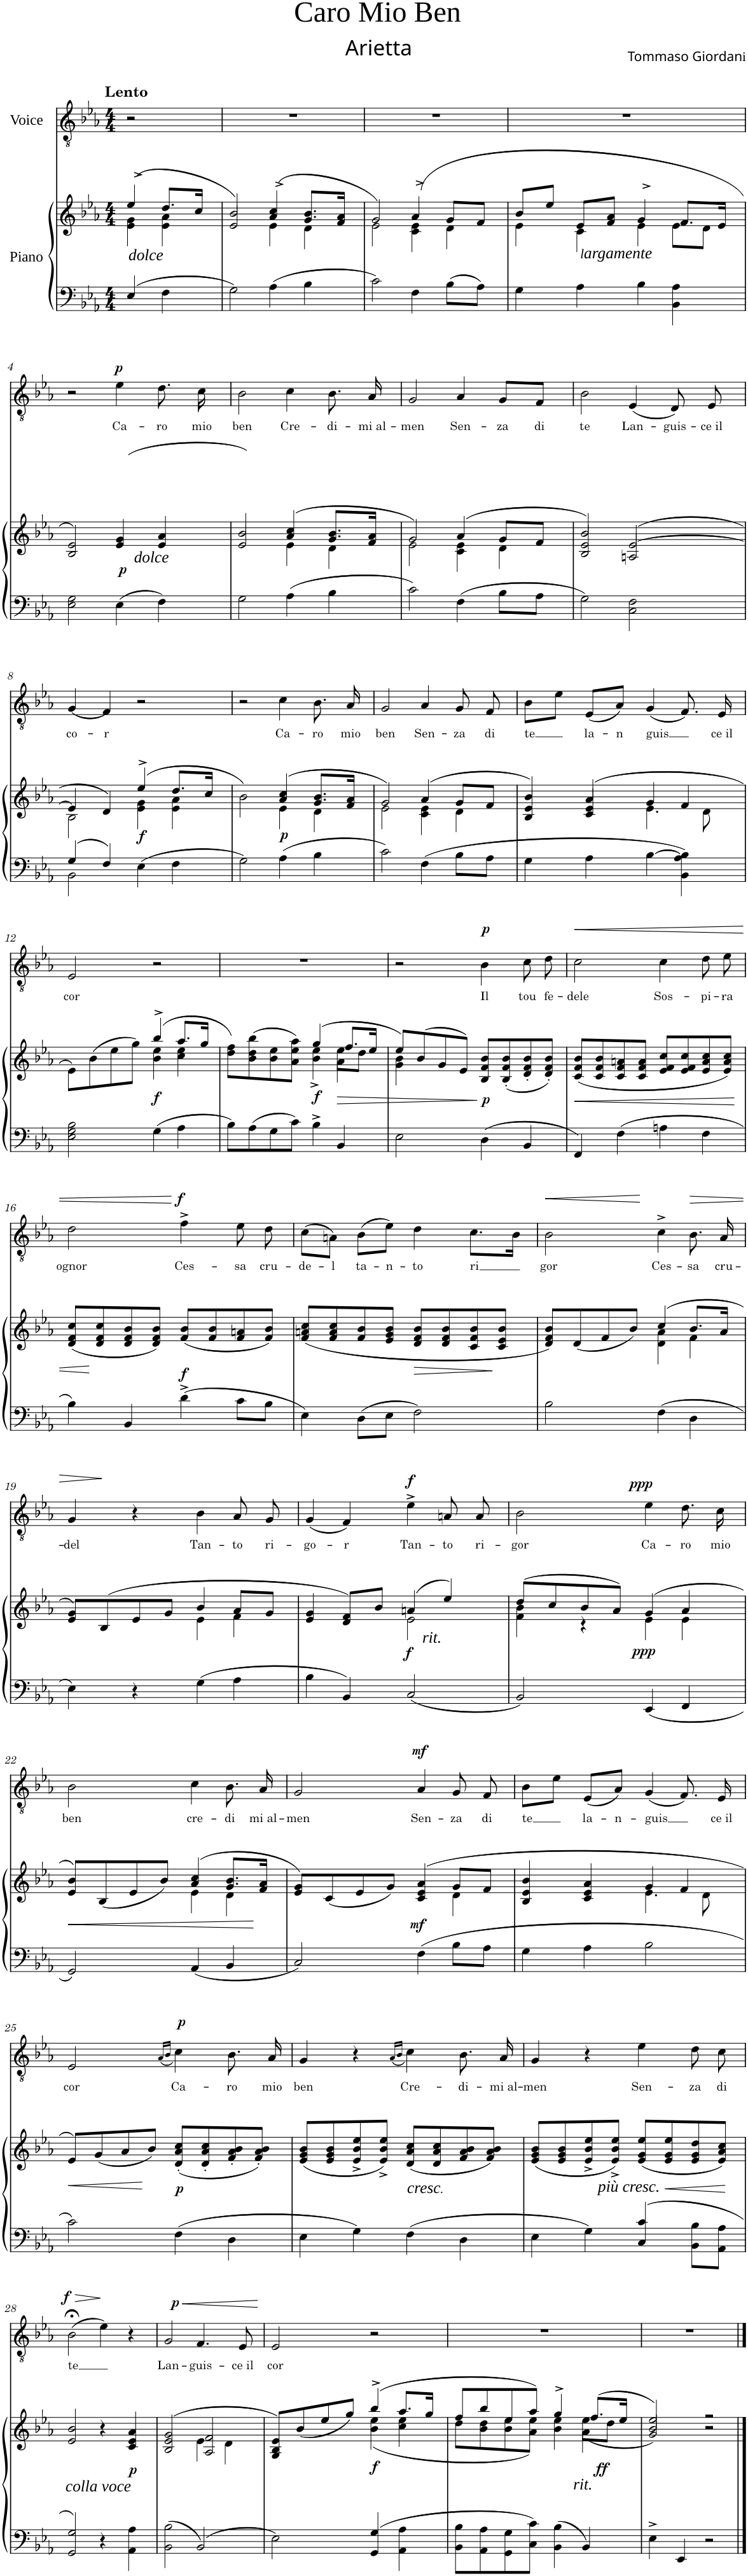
**kern	**kern	**dynam	**kern	**text	**dynam
*part2	*part2	*part2	*part1	*part1	*part1
*staff3	*staff2	*staff2/3	*staff1	*staff1	*staff1
*I"Piano	*	*	*I"Voice	*	*
*I'Pno	*	*	*	*	*
*clefF4	*clefG2	*	*clefGv2	*	*
*k[b-e-a-]	*k[b-e-a-]	*	*k[b-e-a-]	*	*
*M4/4	*M4/4	*	*M4/4	*	*
=	=	=	=	=	=
*	*^	*	*	*	*
!	!	!	!	!LO:TX:a:B:t=Lento	!	!
!	!LO:TX:b:i:t=dolce	!	!	!	!	!
4E-/	(4ee-/	4e-\ 4g\	.	2r	.	.
4F\	8.dd/L	4e-\ 4a-\	.	.	.	.
.	16cc/Jk	.	.	.	.	.
=1	=1	=1	=1	=1	=1	=1
2G\	2b-/)	2e-/	.	1r	.	.
4A-\	(4a-/ 4cc/	4e-\	.	.	.	.
4B-\	8.g/ 8.b-/L	4d\	.	.	.	.
.	16f/ 16a-/Jk	.	.	.	.	.
=2	=2	=2	=2	=2	=2	=2
2c\	2g/)	2e-\	.	1r	.	.
4F\	(4a-/	4c\ 4e-\	.	.	.	.
8B-\L	8g/L	4d\	.	.	.	.
8A-\J	8f/J	.	.	.	.	.
=3	=3	=3	=3	=3	=3	=3
4G\	8b-/L	4e-\	.	1r	.	.
.	8ee-/J	.	.	.	.	.
!LO:TX:a:i:t=l	!	!	!	!	!	!
!LO:TX:a:t=argamente	!	!	!	!	!	!
4A-\	8e-/L	4c\	.	.	.	.
.	8f/ 8a-/J	.	.	.	.	.
4B-\	4g/	4e-\	.	.	.	.
4BB-\ 4A-\	8.f/L	8e-\L	.	.	.	.
.	.	8d\J	.	.	.	.
.	16e-/Jk	.	.	.	.	.
*	*v	*v	*	*	*	*
!!LO:LB:g=z
=4	=4	=4	=4	=4	=4
2E-\ 2G\	2B-/ 2e-/)	.	2r	.	.
!LO:TX:a:i:t=dolce	!	!	!	!	!
!	!	!LO:DY:b	!	!LO:LY:b	!LO:DY:a
4E-\	(4e-/ 4g/	p	4e-\	Ca-	p
!	!	!	!	!LO:LY:b	!
4F\	4e-/ 4a-/	.	8.d\	-ro	.
!	!	!	!	!LO:LY:b	!
.	.	.	16c\	mio	.
=5	=5	=5	=5	=5	=5
*	*^	*	*	*	*
!	!	!	!	!	!LO:LY:b	!
2G\	2b-/)	2e-/	.	2B-\	ben	.
!	!	!	!	!	!LO:LY:b	!
4A-\	(4a-/ 4cc/	4e-\	.	4c\	Cre-	.
!	!	!	!	!	!LO:LY:b	!
4B-\	8.g/ 8.b-/L	4d\	.	8.B-\	-di-	.
!	!	!	!	!	!LO:LY:b	!
.	16f/ 16a-/Jk	.	.	16A-/	-mi al-	.
=6	=6	=6	=6	=6	=6	=6
!	!	!	!	!	!LO:LY:b	!
2c\	2g/)	2e-\	.	2G/	-men	.
!	!	!	!	!	!LO:LY:b	!
4F\	(4a-/	4c\ 4e-\	.	4A-/	Sen-	.
!	!	!	!	!	!LO:LY:b	!
8B-\L	8g/L	4d\	.	8G/L	-za	.
!	!	!	!	!	!LO:LY:b	!
8A-\J	8f/J	.	.	8F/J	di	.
=7	=7	=7	=7	=7	=7	=7
!	!	!	!	!	!LO:LY:b	!
2G\	2b-/)	2B-/ 2e-/	.	2B-\	te	.
!	!	!	!	!	!LO:LY:b	!
2C\ 2F\	([2e-/	2An/	.	(4E-/	Lan-	.
!	!	!	!	!	!LO:LY:b	!
.	.	.	.	8D/)	-guis-	.
!	!	!	!	!	!LO:LY:b	!
.	.	.	.	8E-/	-ce il	.
!!LO:LB:g=z
=8	=8	=8	=8	=8	=8	=8
*^	*	*	*	*	*	*
!	!	!	!	!	!	!LO:LY:b	!
4G/	2BB-\	4e-/]	2B-\	.	(4G/	co-	.
!	!	!	!	!	!	!LO:LY:b	!
4F/	.	4d/)	.	.	4F/)	-r	.
!	!	!	!	!LO:DY:b	!	!	!
4E-\	2ryy	(4ee-^/	4e-\ 4g\	f	2r	.	.
4F\	.	8.dd/L	4e-\ 4a-\	.	.	.	.
.	.	16cc/Jk	.	.	.	.	.
*v	*v	*	*	*	*	*	*
=9	=9	=9	=9	=9	=9	=9
2G\	2b-\)	2ryy	.	2r	.	.
!	!	!	!LO:DY:b	!	!LO:LY:b	!
4A-\	(4a-/ 4cc/	4e-\	p	4c\	Ca-	.
!	!	!	!	!	!LO:LY:b	!
4B-\	8.g/ 8.b-/L	4d\	.	8.B-\	-ro	.
!	!	!	!	!	!LO:LY:b	!
.	16f/ 16a-/Jk	.	.	16A-/	mio	.
=10	=10	=10	=10	=10	=10	=10
!	!	!	!	!	!LO:LY:b	!
2c\	2g/)	2e-\	.	2G/	ben	.
!	!	!	!	!	!LO:LY:b	!
4F\	(4a-/	4c\ 4e-\	.	4A-/	Sen-	.
!	!	!	!	!	!LO:LY:b	!
8B-\L	8g/L	4d\	.	8G/	-za	.
!	!	!	!	!	!LO:LY:b	!
8A-\J	8f/J	.	.	8F/	di	.
=11	=11	=11	=11	=11	=11	=11
!	!	!	!	!	!LO:LY:b	!
4G\	4b-/)	4B-/ 4e-/	.	8B-\L	-te	.
.	.	.	.	8e-\J	.	.
!	!	!	!	!	!LO:LY:b	!
4A-\	(4a-/	4c/ 4e-/	.	(8E-/L	la-	.
!	!	!	!	!	!LO:LY:b	!
.	.	.	.	8A-/J)	-n	.
!	!	!	!	!	!LO:LY:b	!
[4B-\	4g/	4.e-\	.	(4G/	-guis	.
4BB-\ 4A-\ 4B-\]	4f/	.	.	8.F/)	.	.
.	.	8d\	.	.	.	.
!	!	!	!	!	!LO:LY:b	!
.	.	.	.	16E-/	ce il	.
!!LO:LB:g=z
=12	=12	=12	=12	=12	=12	=12
!	!	!	!	!	!LO:LY:b	!
2E-\ 2G\ 2B-\	8e-\L)	2ryy	.	2E-/	cor	.
.	(8b-\	.	.	.	.	.
.	8ee-\	.	.	.	.	.
.	8gg\J)	.	.	.	.	.
!	!	!	!LO:DY:b	!	!	!
4G\	(4bb-^/	4b-\ 4ee-\	f	2r	.	.
4A-\	8.aa-/L	4cc\ 4ee-\	.	.	.	.
.	16gg/Jk	.	.	.	.	.
=13	=13	=13	=13	=13	=13	=13
*	*	*^	*	*	*	*
8B-\L	8dd\ 8ff\L)	2ryy	2.ryy	.	1r	.	.
8A-\	(8b-\ 8dd\ 8bb-\	.	.	.	.	.	.
8G\	8b-\ 8ee-\	.	.	.	.	.	.
8c\J	8a-\ 8ee-\ 8aa-\J)	.	.	.	.	.	.
!	!	!	!	!LO:DY:b	!	!	!
4B-^\	(4gg/	4b-\^ 4ee-\^	.	f	.	.	.
!	!	!	!	!LO:HP:b	!	!	!
4BB-/	8.ff/L	8ee-\L	4a-\	>	.	.	.
.	.	8dd\J	.	.	.	.	.
.	16ee-/Jk	.	.	.	.	.	.
*	*	*v	*v	*	*	*	*
=14	=14	=14	=14	=14	=14	=14
2E-\	8ee-/L)	4g\ 4b-\	.	2r	.	.
.	(8b-/	.	.	.	.	.
.	8g/	2.ryy	.	.	.	.
.	8e-/J)	.	.	.	.	.
!	!	!	!LO:DY:n=1:b	!	!LO:LY:b	!LO:DY:a
4D\	8B-/ 8f/ 8b-/L	.	] p	4B-\	Il	p
.	(8B-/' 8f/' 8b-/'	.	.	.	.	.
!	!	!	!	!	!LO:LY:b	!
4BB-/	8d/' 8f/' 8b-/'	.	.	8c\	tou	.
!	!	!	!	!	!LO:LY:b	!
.	8d/' 8f/' 8b-/'J)	.	.	8d\	fe-	.
*	*v	*v	*	*	*	*
=15	=15	=15	=15	=15	=15
!	!	!LO:HP:b	!	!LO:LY:b	!LO:HP:b
4FF/	(8c/ 8f/ 8b-/L	<	2c\	-dele	<
.	8c/ 8f/ 8b-/	.	.	.	.
4F\	8c/ 8f/ 8an/	.	.	.	.
.	8c/ 8f/ 8a/J	.	.	.	.
!	!	!	!	!LO:LY:b	!
4An\	8e-/ 8f/ 8cc/L	.	4c\	Sos-	.
.	8e-/ 8f/ 8cc/	.	.	.	.
!	!	!	!	!LO:LY:b	!
4F\	8e-/ 8a/ 8cc/	.	8d\	-pi-	.
!	!	!	!	!LO:LY:b	!
.	8e-/ 8a/ 8cc/J)	.	8e-\	-ra	.
!!LO:LB:g=z
=16	=16	=16	=16	=16	=16
!	!	!	!	!LO:LY:b	!
4B-\	(8d/ 8f/ 8cc/L	.	2d\	ognor	.
.	8d/ 8f/ 8cc/	[	.	.	.
4BB-/	8d/ 8f/ 8b-/	.	.	.	.
.	8d/ 8f/ 8b-/J)	.	.	.	.
!	!	!LO:DY:b	!	!LO:LY:b	!LO:DY:n=1:a
4d^\	(8f/ 8b-/L	f	4f^\	Ces-	[ f
.	8f/ 8b-/	.	.	.	.
!	!	!	!	!LO:LY:b	!
8c\L	8f/ 8an/	.	8e-\	-sa	.
!	!	!	!	!LO:LY:b	!
8B-\J	8f/ 8b-/J)	.	8d\	cru-	.
=17	=17	=17	=17	=17	=17
!	!	!	!	!LO:LY:b	!
4E-\	(8f/ 8an/ 8cc/L	.	(8c\L	-de-	.
!	!	!	!	!LO:LY:b	!
.	8f/ 8a/ 8cc/	.	8An\J)	-l	.
!	!	!	!	!LO:LY:b	!
8D\L	8f/ 8b-/	.	(8B-\L	ta-	.
!	!	!	!	!LO:LY:b	!
8E-\J	8e-/ 8g/ 8b-/J	.	8e-\J)	n-	.
!	!	!LO:HP:b	!	!LO:LY:b	!
2F\	8d/ 8f/ 8b-/L	>	4d\	-to	.
.	8d/ 8f/ 8b-/	.	.	.	.
!	!	!	!	!LO:LY:b	!
.	8c/ 8f/ 8b-/	.	8.c\L	-ri	.
.	8c/ 8e-/ 8b-/J	]	.	.	.
.	.	.	16B-\Jk	.	.
=18	=18	=18	=18	=18	=18
*	*^	*	*	*	*
!	!	!	!	!	!LO:LY:b	!LO:HP:b
2B-\	8d/ 8f/ 8b-/L)	2ryy	.	2B-\	gor	<
.	(8d/	.	.	.	.	.
.	8f/	.	.	.	.	.
.	8b-/J)	.	.	.	.	.
!	!	!	!	!	!LO:LY:b	!
4F\	(4cc/	4d\ 4a-\	.	4c^\	Ces-	[
!	!	!	!	!	!LO:LY:b	!LO:HP:b
4D\	8.b-/L	4f\	.	8.B-\	-sa	>
!	!	!	!	!	!LO:LY:b	!
.	16a-/Jk	.	.	16A-/	cru-	.
!!LO:LB:g=z
=19	=19	=19	=19	=19	=19	=19
!	!	!	!	!	!LO:LY:b	!
4E-\	8e-/ 8g/L)	2ryy	.	4G/	-del	.
.	(8B-/	.	.	.	.	.
4r	8e-/	.	.	4r	.	]
.	8g/J	.	.	.	.	.
!	!	!	!	!	!LO:LY:b	!
4G\	4b-/	4e-\	.	4B-\	Tan-	.
!	!	!	!	!	!LO:LY:b	!
4A-\	8a-/L	4f\	.	8A-/	-to	.
!	!	!	!	!	!LO:LY:b	!
.	8g/J	.	.	8G/	ri-	.
=20	=20	=20	=20	=20	=20	=20
!	!	!	!	!	!LO:LY:b	!
4B-\	4e-/ 4g/	2ryy	.	(4G/	-go-	.
!	!	!	!	!	!LO:LY:b	!
4BB-/	8d/ 8f/L)	.	.	4F/)	-r	.
.	8b-/J	.	.	.	.	.
!LO:TX:a:i:t=rit.	!	!	!	!	!	!
!	!	!	!LO:DY:b	!	!LO:LY:b	!LO:DY:a
2C/	(4an/	2e-\	f	4e-^\	Tan-	f
!	!	!	!	!	!LO:LY:b	!
.	4ee-/)	.	.	8An/	-to	.
!	!	!	!	!	!LO:LY:b	!
.	.	.	.	8A/	ri-	.
=21	=21	=21	=21	=21	=21	=21
!	!	!	!	!	!LO:LY:b	!
2BB-/	(8dd/L	4f\ 4b-\	.	2B-\	-gor	.
.	8cc/	.	.	.	.	.
.	8b-/	4r	.	.	.	.
.	8a-/J)	.	.	.	.	.
!	!	!	!LO:DY:b	!	!LO:LY:b	!LO:DY:a
4EE-/	(4g/	4e-\	ppp	4e-\	Ca-	ppp
!	!	!	!	!	!LO:LY:b	!
4FF/	4a-/	4e-\	.	8.d\	-ro	.
!	!	!	!	!	!LO:LY:b	!
.	.	.	.	16c\	mio	.
!!LO:LB:g=z
=22	=22	=22	=22	=22	=22	=22
!	!	!	!LO:HP:b	!	!LO:LY:b	!
2GG/	8e-/ 8b-/L)	2ryy	<	2B-\	ben	.
.	(8B-/	.	.	.	.	.
.	8e-/	.	.	.	.	.
.	8b-/J)	.	.	.	.	.
!	!	!	!	!	!LO:LY:b	!
4AA-/	(4a-/ 4cc/	4e-\	.	4c\	cre-	.
!	!	!	!	!	!LO:LY:b	!
4BB-/	8.g/ 8.b-/L	4d\	.	8.B-\	-di	.
!	!	!	!	!	!LO:LY:b	!
.	16f/ 16a-/Jk	.	[	16A-/	mi al-	.
=23	=23	=23	=23	=23	=23	=23
!	!	!	!	!	!LO:LY:b	!
2C/	8e-/ 8g/L)	2.ryy	.	2G/	-men	.
.	(8c/	.	.	.	.	.
.	8e-/	.	.	.	.	.
.	8g/J)	.	.	.	.	.
!	!	!	!LO:DY:b	!	!LO:LY:b	!LO:DY:a
4F\	(4c/ 4e-/ 4a-/	.	mf	4A-/	Sen-	mf
!	!	!	!	!	!LO:LY:b	!
8B-\L	8g/L	4d\	.	8G/	-za	.
!	!	!	!	!	!LO:LY:b	!
8A-\J	8f/J	.	.	8F/	di	.
=24	=24	=24	=24	=24	=24	=24
!	!	!	!	!	!LO:LY:b	!
4G\	4B-/ 4e-/ 4b-/	2ryy	.	8B-\L	te	.
.	.	.	.	8e-\J	.	.
!	!	!	!	!	!LO:LY:b	!
4A-\	4c/ 4e-/ 4a-/	.	.	(8E-/L	la-	.
!	!	!	!	!	!LO:LY:b	!
.	.	.	.	8A-/J)	-n-	.
!	!	!	!	!	!LO:LY:b	!
2B-\	4g/	4.e-\	.	(4G/	-guis	.
.	4f/	.	.	8.F/)	.	.
.	.	8d\	.	.	.	.
!	!	!	!	!	!LO:LY:b	!
.	.	.	.	16E-/	ce il	.
*	*v	*v	*	*	*	*
!!LO:LB:g=z
=25	=25	=25	=25	=25	=25
!	!	!LO:HP:b	!	!LO:LY:b	!
2c\	8e-/L)	<	2E-/	cor	.
.	(8g/	.	.	.	.
.	8a-/	.	.	.	.
.	8b-/J)	[	.	.	.
.	.	.	(16qA-/LL	.	.
.	.	.	16qB-/JJ	.	.
!	!	!LO:DY:b	!	!LO:LY:b	!LO:DY:a
4F\	(8d/' 8a-/' 8cc/'L	p	4c\)	Ca-	p
.	8d/' 8a-/' 8cc/'	.	.	.	.
!	!	!	!	!LO:LY:b	!
4D\	8f/' 8a-/' 8b-/'	.	8.B-\	-ro	.
.	8f/' 8a-/' 8b-/'J)	.	.	.	.
!	!	!	!	!LO:LY:b	!
.	.	.	16A-/	mio	.
=26	=26	=26	=26	=26	=26
!	!	!	!	!LO:LY:b	!
4E-\	(8e-/ 8g/ 8b-/L	.	4G/	ben	.
.	8e-/ 8g/ 8b-/	.	.	.	.
4G\	8e-/^ 8b-/^ 8ee-/^	.	4r	.	.
.	8e-/^ 8b-/^ 8ee-/^J)	.	.	.	.
.	.	.	(16qA-/LL	.	.
.	.	.	16qB-/JJ	.	.
!LO:TX:a:i:t=cresc	!	!	!	!	!
!LO:TX:a:t=.	!	!	!	!	!
!	!	!	!	!LO:LY:b	!
4F\	(8d/ 8a-/ 8cc/L	.	4c\)	Cre-	.
.	8d/ 8a-/ 8cc/	.	.	.	.
!	!	!	!	!LO:LY:b	!
4D\	8f/ 8a-/ 8b-/	.	8.B-\	-di-	.
.	8f/ 8a-/ 8b-/J)	.	.	.	.
!	!	!	!	!LO:LY:b	!
.	.	.	16A-/	-mi al-	.
=27	=27	=27	=27	=27	=27
!	!	!	!	!LO:LY:b	!
4E-\	(8e-/ 8g/ 8b-/L	.	4G/	-men	.
.	8e-/ 8g/ 8b-/	.	.	.	.
!LO:TX:a:i:t=più cresc.	!	!	!	!	!
4G\	8e-/^ 8b-/^ 8ee-/^	.	4r	.	.
.	8e-/^ 8b-/^ 8ee-/^J)	.	.	.	.
!	!	!	!	!LO:LY:b	!
4C/ 4c/	(8e-/ 8g/ 8ee-/L	.	4e-\	Sen-	.
!	!	!LO:HP:b	!	!	!
.	8e-/ 8g/ 8ee-/	<	.	.	.
!	!	!	!	!LO:LY:b	!
8BB-\ 8B-\L	8e-/ 8g/ 8dd/	.	8d\	-za	.
!	!	!	!	!LO:LY:b	!
8AA-\ 8A-\J	8e-/ 8a-/ 8cc/J)	[	8c\	di	.
!!LO:LB:g=z
=28	=28	=28	=28	=28	=28
!LO:TX:a:i:t=colla voce	!	!	!	!	!
!	!	!	!	!LO:LY:b	!LO:HP:b
!	!	!	!	!	!LO:DY:n=1:a
2GG/ 2G/	2e-/ 2b-/	.	(2B-;<\	te	> f
4r	4r	.	4e-\)	.	]
!	!	!LO:DY:b	!	!	!
4AA-\ 4A-\	4c/ 4e-/ 4a-/	p	4r	.	.
=29	=29	=29	=29	=29	=29
*	*^	*	*	*	*
!	!	!	!	!	!LO:LY:b	!LO:HP:b
!	!	!	!	!	!	!LO:DY:n=1:a
2BB-\ 2B-\	(2B-/ 2e-/ 2g/	2ryy	.	2G/	Lan-	< p
!	!	!	!	!	!LO:LY:b	!
2BB-/	2A-/ 2f/	4e-\	.	4.F/	-guis-	.
.	.	4d\	.	.	.	.
!	!	!	!	!	!LO:LY:b	!
.	.	.	.	8E-/	-ce il	.
*	*v	*v	*	*	*	*
.	.	.	.	.	[
=30	=30	=30	=30	=30	=30
*	*^	*	*	*	*
!	!	!	!	!	!LO:LY:b	!
2E-\	8G/ 8B-/ 8e-/L)	2ryy	.	2E-/	cor	.
.	(8b-/	.	.	.	.	.
.	8ee-/	.	.	.	.	.
.	8gg/J)	.	.	.	.	.
!	!	!	!LO:DY:b	!	!	!
4GG/ 4G/	(4bb-^/	(4b-\ 4ee-\	f	2r	.	.
4AA-\ 4A-\	8.aa-/L	4cc\ 4ee-\	.	.	.	.
.	16gg/Jk	.	.	.	.	.
=31	=31	=31	=31	=31	=31	=31
*	*	*^	*	*	*	*
8BB-\ 8B-\L	8ff/L	8dd\L	2.ryy	.	1r	.	.
8AA-\ 8A-\	8bb-/	8b-\ 8dd\	.	.	.	.	.
8GG\ 8G\	8ee-/	8b-\ 8ee-\	.	.	.	.	.
8C\ 8c\J	8aa-/J)	8a-\ 8ee-\J)	.	.	.	.	.
!LO:TX:a:i:t=rit.	!	!	!	!	!	!	!
4BB-\ 4B-\	4gg^/	4b-\ 4ee-\	.	.	.	.	.
4BB-/	(8.ff/L	8ee-\L	(4a-\	.	.	.	.
!	!	!	!	!LO:DY:b	!	!	!
.	.	8dd\J	.	ff	.	.	.
.	16ee-/Jk	.	.	.	.	.	.
*	*	*v	*v	*	*	*	*
=32	=32	=32	=32	=32	=32	=32
4E-^\	2b-/ 2ee-/)	2g/)	.	1r	.	.
4EE-/	.	.	.	.	.	.
2r	2r	2r	.	.	.	.
*	*v	*v	*	*	*	*
==	==	==	==	==	==
*-	*-	*-	*-	*-	*-
